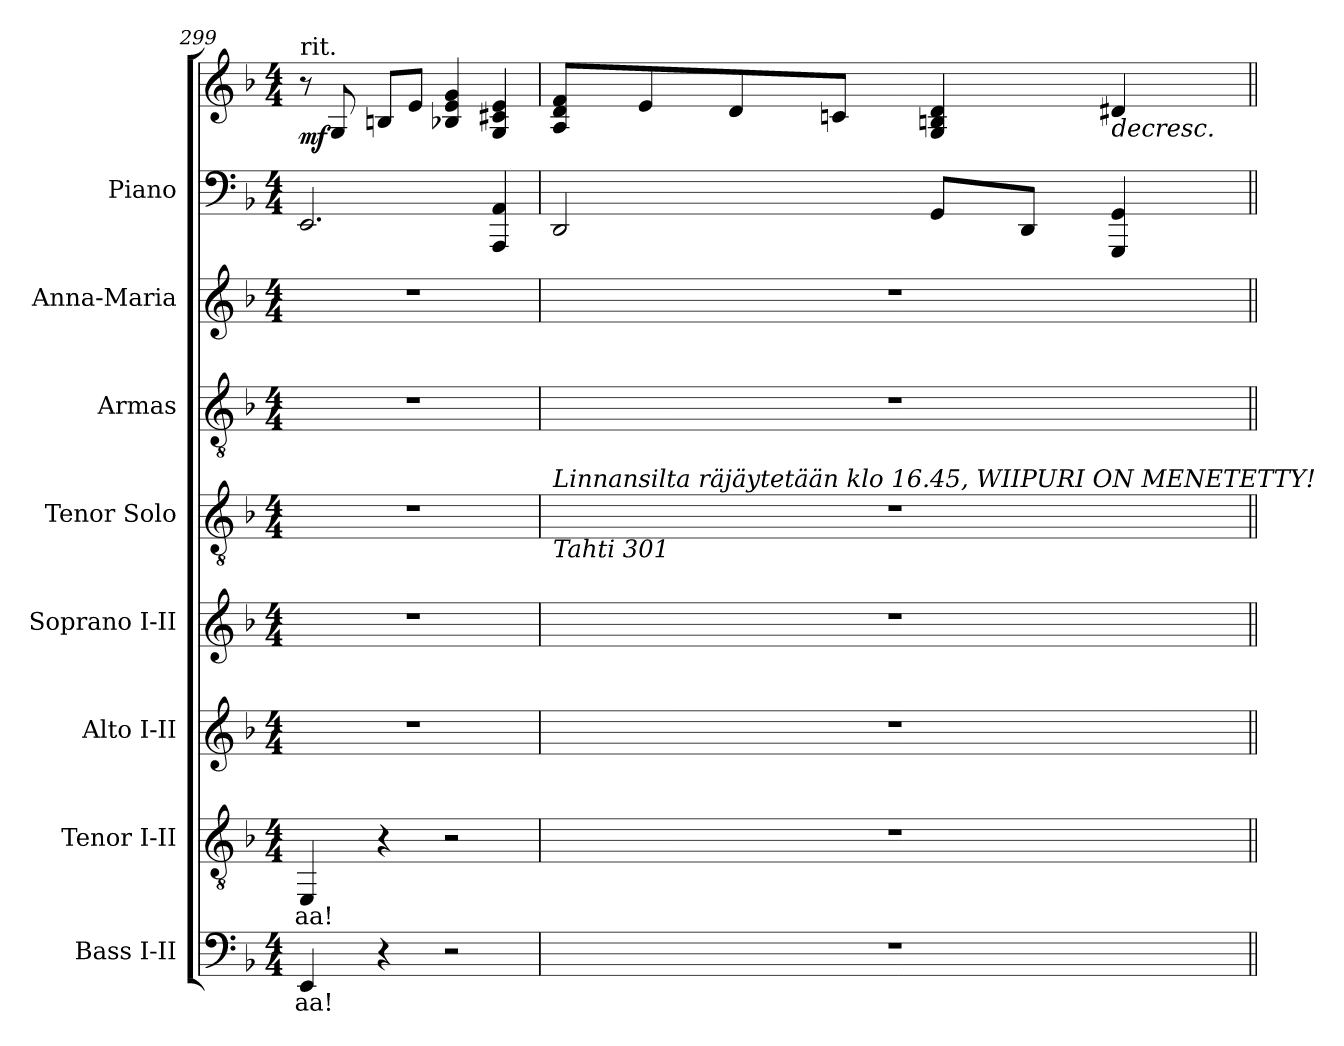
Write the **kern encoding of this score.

**kern	**text	**kern	**text	**kern	**kern	**kern	**kern	**kern	**kern	**kern	**dynam
*part8	*part8	*part7	*part7	*part6	*part5	*part4	*part3	*part2	*part1	*part1	*part1
*staff9	*staff9	*staff8	*staff8	*staff7	*staff6	*staff5	*staff4	*staff3	*staff2	*staff1	*staff1/2
*I"Bass I-II	*	*I"Tenor I-II	*	*I"Alto I-II	*I"Soprano I-II	*I"Tenor Solo	*I"Armas	*I"Anna-Maria	*I"Piano	*	*
*I'B.	*	*I'T.	*	*I'A.	*I'S.	*I'T. Solo	*I'Armas	*I'A-M	*I'Pno.	*	*
*clefF4	*	*clefGv2	*	*clefG2	*clefG2	*clefGv2	*clefGv2	*clefG2	*clefF4	*clefG2	*
*	*	*ITrd7c12	*	*	*	*ITrd7c12	*ITrd7c12	*	*	*	*
*k[b-]	*	*k[b-]	*	*k[b-]	*k[b-]	*k[b-]	*k[b-]	*k[b-]	*k[b-]	*k[b-]	*
*F:	*	*F:	*	*F:	*F:	*F:	*F:	*F:	*F:	*F:	*
*M4/4	*	*M4/4	*	*M4/4	*M4/4	*M4/4	*M4/4	*M4/4	*M4/4	*M4/4	*
*MM72	*	*MM72	*	*MM72	*MM72	*MM72	*MM72	*MM72	*MM72	*MM72	*
=299	=299	=299	=299	=299	=299	=299	=299	=299	=299	=299	=299
!	!LO:LY:b:color=#000000	!	!	!	!	!	!	!	!	!	!
!	!	!	!	!	!	!	!	!	!	!LO:TX:t=rit.	!
!	!	!	!LO:LY:b:color=#000000	!	!	!	!	!	!	!	!
4EEi/	-aa!	4EEEi/	-aa!	1r	1r	1r	1r	1r	2.EEi/	8r	mf
.	.	.	.	.	.	.	.	.	.	8Gi/	.
4r	.	4r	.	.	.	.	.	.	.	8Bni/L	.
.	.	.	.	.	.	.	.	.	.	8ei/J	.
2r	.	2r	.	.	.	.	.	.	.	4B-Xi/ 4ei 4gi	.
.	.	.	.	.	.	.	.	.	4AAAi/ 4AAi	4Gi/ 4c#Xi 4ei	.
!!LO:PB:g=z
=300	=300	=300	=300	=300	=300	=300	=300	=300	=300	=300	=300
!	!	!	!	!	!	!LO:TX:b:i:t=Tahti 301	!	!	!	!	!
!	!	!	!	!	!	!LO:TX:i:t=Linnansilta räjäytetään klo 16.45, WIIPURI ON MENETETTY!	!	!	!	!	!
1r	.	1r	.	1r	1r	1r	1r	1r	2DDi/	8Ai/ 8di 8fiL	.
.	.	.	.	.	.	.	.	.	.	8ei/	.
.	.	.	.	.	.	.	.	.	.	8di/	.
.	.	.	.	.	.	.	.	.	.	8cni/J	.
.	.	.	.	.	.	.	.	.	8GGi/L	4Gi/ 4Bni 4di	]
.	.	.	.	.	.	.	.	.	8DDi/J	.	.
!	!	!	!	!	!	!	!	!	!	!	!LO:HP:b
.	.	.	.	.	.	.	.	.	4GGGi/ 4GGi	4d#Xi/	>
=||	=||	=||	=||	=||	=||	=||	=||	=||	=||	=||	=||
*-	*-	*-	*-	*-	*-	*-	*-	*-	*-	*-	*-
